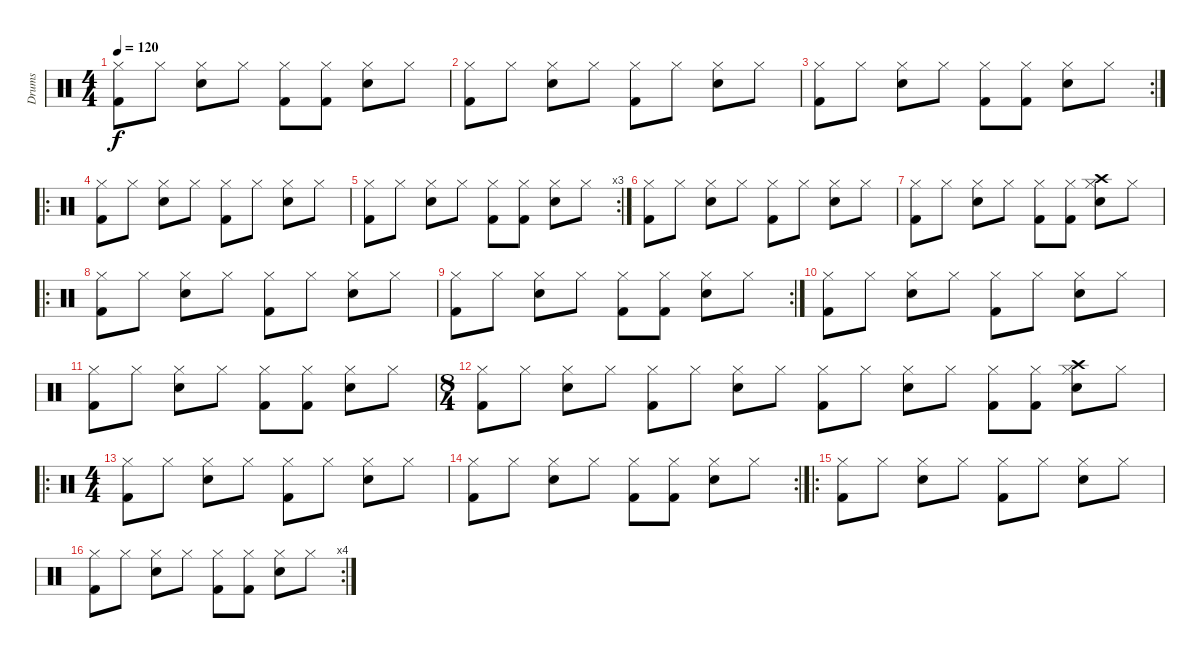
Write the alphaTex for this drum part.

\track ("Drums" "Drums") {instrument percussion}
\staff {score}
\articulation defaults
\ts (4 4)
\tempo 120
\clef neutral
\ks c
("Hi-Hat (closed)" "Kick (hit) 2").8{dy f} "Hi-Hat (closed)".8 ("Hi-Hat (closed)" "Snare (hit) 2").8 "Hi-Hat (closed)".8 ("Hi-Hat (closed)" "Kick (hit) 2").8 ("Hi-Hat (closed)" "Kick (hit) 2").8 ("Hi-Hat (closed)" "Snare (hit) 2").8 "Hi-Hat (closed)".8 |
("Hi-Hat (closed)" "Kick (hit) 2").8 "Hi-Hat (closed)".8 ("Hi-Hat (closed)" "Snare (hit) 2").8 "Hi-Hat (closed)".8 ("Hi-Hat (closed)" "Kick (hit) 2").8 "Hi-Hat (closed)".8 ("Hi-Hat (closed)" "Snare (hit) 2").8 "Hi-Hat (closed)".8 |
\rc 2
("Hi-Hat (closed)" "Kick (hit) 2").8 "Hi-Hat (closed)".8 ("Hi-Hat (closed)" "Snare (hit) 2").8 "Hi-Hat (closed)".8 ("Hi-Hat (closed)" "Kick (hit) 2").8 ("Hi-Hat (closed)" "Kick (hit) 2").8 ("Hi-Hat (closed)" "Snare (hit) 2").8 "Hi-Hat (closed)".8 |
\ro
("Hi-Hat (closed)" "Kick (hit) 2").8 "Hi-Hat (closed)".8 ("Hi-Hat (closed)" "Snare (hit) 2").8 "Hi-Hat (closed)".8 ("Hi-Hat (closed)" "Kick (hit) 2").8 "Hi-Hat (closed)".8 ("Hi-Hat (closed)" "Snare (hit) 2").8 "Hi-Hat (closed)".8 |
\rc 3
("Hi-Hat (closed)" "Kick (hit) 2").8 "Hi-Hat (closed)".8 ("Hi-Hat (closed)" "Snare (hit) 2").8 "Hi-Hat (closed)".8 ("Hi-Hat (closed)" "Kick (hit) 2").8 ("Hi-Hat (closed)" "Kick (hit) 2").8 ("Hi-Hat (closed)" "Snare (hit) 2").8 "Hi-Hat (closed)".8 |
("Hi-Hat (closed)" "Kick (hit) 2").8 "Hi-Hat (closed)".8 ("Hi-Hat (closed)" "Snare (hit) 2").8 "Hi-Hat (closed)".8 ("Hi-Hat (closed)" "Kick (hit) 2").8 "Hi-Hat (closed)".8 ("Hi-Hat (closed)" "Snare (hit) 2").8 "Hi-Hat (closed)".8 |
("Hi-Hat (closed)" "Kick (hit) 2").8 "Hi-Hat (closed)".8 ("Hi-Hat (closed)" "Snare (hit) 2").8 "Hi-Hat (closed)".8 ("Hi-Hat (closed)" "Kick (hit) 2").8 ("Hi-Hat (closed)" "Kick (hit) 2").8 ("Hi-Hat (closed)" "Snare (hit) 2" "Crash high (hit)").8 "Hi-Hat (closed)".8 |
\ro
("Hi-Hat (closed)" "Kick (hit) 2").8 "Hi-Hat (closed)".8 ("Hi-Hat (closed)" "Snare (hit) 2").8 "Hi-Hat (closed)".8 ("Hi-Hat (closed)" "Kick (hit) 2").8 "Hi-Hat (closed)".8 ("Hi-Hat (closed)" "Snare (hit) 2").8 "Hi-Hat (closed)".8 |
\rc 2
("Hi-Hat (closed)" "Kick (hit) 2").8 "Hi-Hat (closed)".8 ("Hi-Hat (closed)" "Snare (hit) 2").8 "Hi-Hat (closed)".8 ("Hi-Hat (closed)" "Kick (hit) 2").8 ("Hi-Hat (closed)" "Kick (hit) 2").8 ("Hi-Hat (closed)" "Snare (hit) 2").8 "Hi-Hat (closed)".8 |
("Hi-Hat (closed)" "Kick (hit) 2").8 "Hi-Hat (closed)".8 ("Hi-Hat (closed)" "Snare (hit) 2").8 "Hi-Hat (closed)".8 ("Hi-Hat (closed)" "Kick (hit) 2").8 "Hi-Hat (closed)".8 ("Hi-Hat (closed)" "Snare (hit) 2").8 "Hi-Hat (closed)".8 |
("Hi-Hat (closed)" "Kick (hit) 2").8 "Hi-Hat (closed)".8 ("Hi-Hat (closed)" "Snare (hit) 2").8 "Hi-Hat (closed)".8 ("Hi-Hat (closed)" "Kick (hit) 2").8 ("Hi-Hat (closed)" "Kick (hit) 2").8 ("Hi-Hat (closed)" "Snare (hit) 2").8 "Hi-Hat (closed)".8 |
\ts (8 4)
("Hi-Hat (closed)" "Kick (hit) 2").8 "Hi-Hat (closed)".8 ("Hi-Hat (closed)" "Snare (hit) 2").8 "Hi-Hat (closed)".8 ("Hi-Hat (closed)" "Kick (hit) 2").8 "Hi-Hat (closed)".8 ("Hi-Hat (closed)" "Snare (hit) 2").8 "Hi-Hat (closed)".8 ("Hi-Hat (closed)" "Kick (hit) 2").8 "Hi-Hat (closed)".8 ("Hi-Hat (closed)" "Snare (hit) 2").8 "Hi-Hat (closed)".8 ("Hi-Hat (closed)" "Kick (hit) 2").8 ("Hi-Hat (closed)" "Kick (hit) 2").8 ("Hi-Hat (closed)" "Snare (hit) 2" "Crash high (hit)").8 "Hi-Hat (closed)".8 |
\ro
\ts (4 4)
("Hi-Hat (closed)" "Kick (hit) 2").8 "Hi-Hat (closed)".8 ("Hi-Hat (closed)" "Snare (hit) 2").8 "Hi-Hat (closed)".8 ("Hi-Hat (closed)" "Kick (hit) 2").8 "Hi-Hat (closed)".8 ("Hi-Hat (closed)" "Snare (hit) 2").8 "Hi-Hat (closed)".8 |
\rc 2
("Hi-Hat (closed)" "Kick (hit) 2").8 "Hi-Hat (closed)".8 ("Hi-Hat (closed)" "Snare (hit) 2").8 "Hi-Hat (closed)".8 ("Hi-Hat (closed)" "Kick (hit) 2").8 ("Hi-Hat (closed)" "Kick (hit) 2").8 ("Hi-Hat (closed)" "Snare (hit) 2").8 "Hi-Hat (closed)".8 |
\ro
("Hi-Hat (closed)" "Kick (hit) 2").8 "Hi-Hat (closed)".8 ("Hi-Hat (closed)" "Snare (hit) 2").8 "Hi-Hat (closed)".8 ("Hi-Hat (closed)" "Kick (hit) 2").8 "Hi-Hat (closed)".8 ("Hi-Hat (closed)" "Snare (hit) 2").8 "Hi-Hat (closed)".8 |
\rc 4
("Hi-Hat (closed)" "Kick (hit) 2").8 "Hi-Hat (closed)".8 ("Hi-Hat (closed)" "Snare (hit) 2").8 "Hi-Hat (closed)".8 ("Hi-Hat (closed)" "Kick (hit) 2").8 ("Hi-Hat (closed)" "Kick (hit) 2").8 ("Hi-Hat (closed)" "Snare (hit) 2").8 "Hi-Hat (closed)".8
